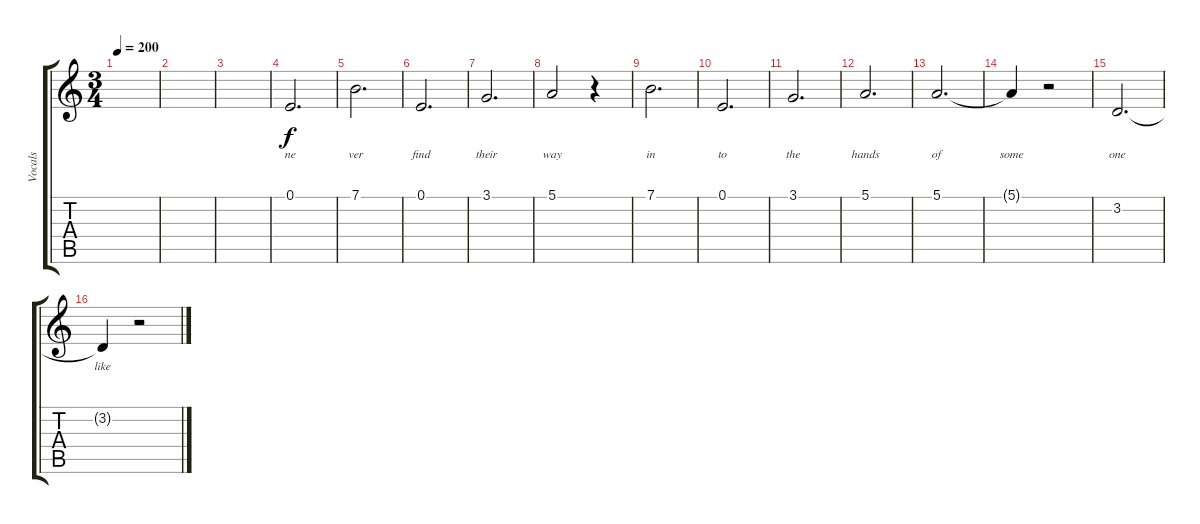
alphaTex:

\track ("Vocals" "Vocals") {instrument lead1square}
\staff {score tabs}
\tuning (E4 B3 G3 D3 A2 D2) {hide}
\ts (3 4)
\tempo 200
\clef g2
\ks c
|
|
|
0.1.2{d lyrics (0 "ne") lyrics (1 "") lyrics (2 "") lyrics (3 "") lyrics (4 "")} |
7.1.2{d lyrics (0 "ver") lyrics (1 "") lyrics (2 "") lyrics (3 "") lyrics (4 "")} |
0.1.2{d lyrics (0 "find") lyrics (1 "") lyrics (2 "") lyrics (3 "") lyrics (4 "")} |
3.1.2{d lyrics (0 "their") lyrics (1 "") lyrics (2 "") lyrics (3 "") lyrics (4 "")} |
5.1.2{lyrics (0 "way") lyrics (1 "") lyrics (2 "") lyrics (3 "") lyrics (4 "")} r.4 |
7.1.2{d lyrics (0 "in") lyrics (1 "") lyrics (2 "") lyrics (3 "") lyrics (4 "")} |
0.1.2{d lyrics (0 "to") lyrics (1 "") lyrics (2 "") lyrics (3 "") lyrics (4 "")} |
3.1.2{d lyrics (0 "the") lyrics (1 "") lyrics (2 "") lyrics (3 "") lyrics (4 "")} |
5.1.2{d lyrics (0 "hands") lyrics (1 "") lyrics (2 "") lyrics (3 "") lyrics (4 "")} |
5.1.2{d lyrics (0 "of") lyrics (1 "") lyrics (2 "") lyrics (3 "") lyrics (4 "")} |
5.1{t}.4{lyrics (0 "some") lyrics (1 "") lyrics (2 "") lyrics (3 "") lyrics (4 "")} r.2 |
3.2.2{d lyrics (0 "one") lyrics (1 "") lyrics (2 "") lyrics (3 "") lyrics (4 "")} |
3.2{t}.4{lyrics (0 "like") lyrics (1 "") lyrics (2 "") lyrics (3 "") lyrics (4 "")} r.2
